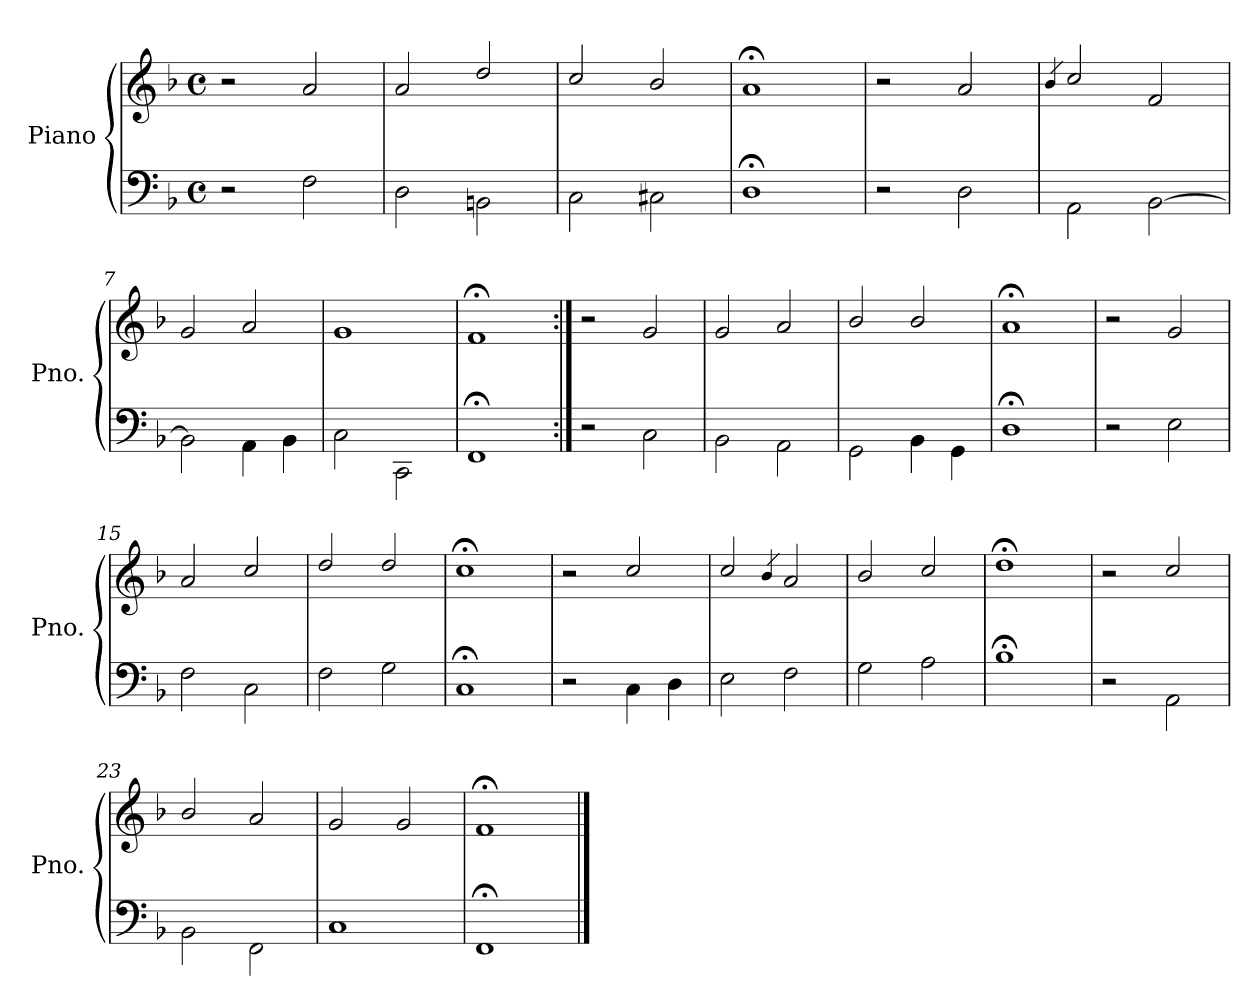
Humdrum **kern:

**kern	**kern
*part1	*part1
*staff2	*staff1
*I"Piano	*
*I'Pno.	*
*clefF4	*clefG2
*k[b-]	*k[b-]
*F:	*F:
*M4/4	*M4/4
*met(c)	*met(c)
=1	=1
2r	2r
2F\	2a/
=2	=2
2D\	2a/
2BBn\	2dd/
=3	=3
2C\	2cc/
2C#X\	2b-/
=4	=4
1D;	1a;<
=5	=5
2r	2r
2D\	2a/
=6	=6
.	4qb-/
2AA\	2cc/
[<2BB-\	2f/
=7	=7
2BB-\]	2g/
4AA\	2a/
4BB-\	.
=8	=8
2C\	1g
2CC\	.
=9	=9
1FF;	1f;<
!!LO:PB:g=z
=10:|!	=10:|!
2r	2r
2C\	2g/
=11	=11
2BB-\	2g/
2AA\	2a/
=12	=12
2GG\	2b-/
4BB-\	2b-/
4GG\	.
=13	=13
1D;	1a;<
=14	=14
2r	2r
2E\	2g/
=15	=15
2F\	2a/
2C\	2cc/
=16	=16
2F\	2dd/
2G\	2dd/
=17	=17
1C;	1cc;<
!!LO:LB:g=z
=18	=18
2r	2r
4C\	2cc/
4D\	.
=19	=19
2E\	2cc/
.	4qb-/
2F\	2a/
=20	=20
2G\	2b-/
2A\	2cc/
=21	=21
1B-;	1dd;<
=22	=22
2r	2r
2AA\	2cc/
=23	=23
2BB-\	2b-/
2FF\	2a/
=24	=24
1C	2g/
.	2g/
=25	=25
1FF;	1f;<
==	==
*-	*-
